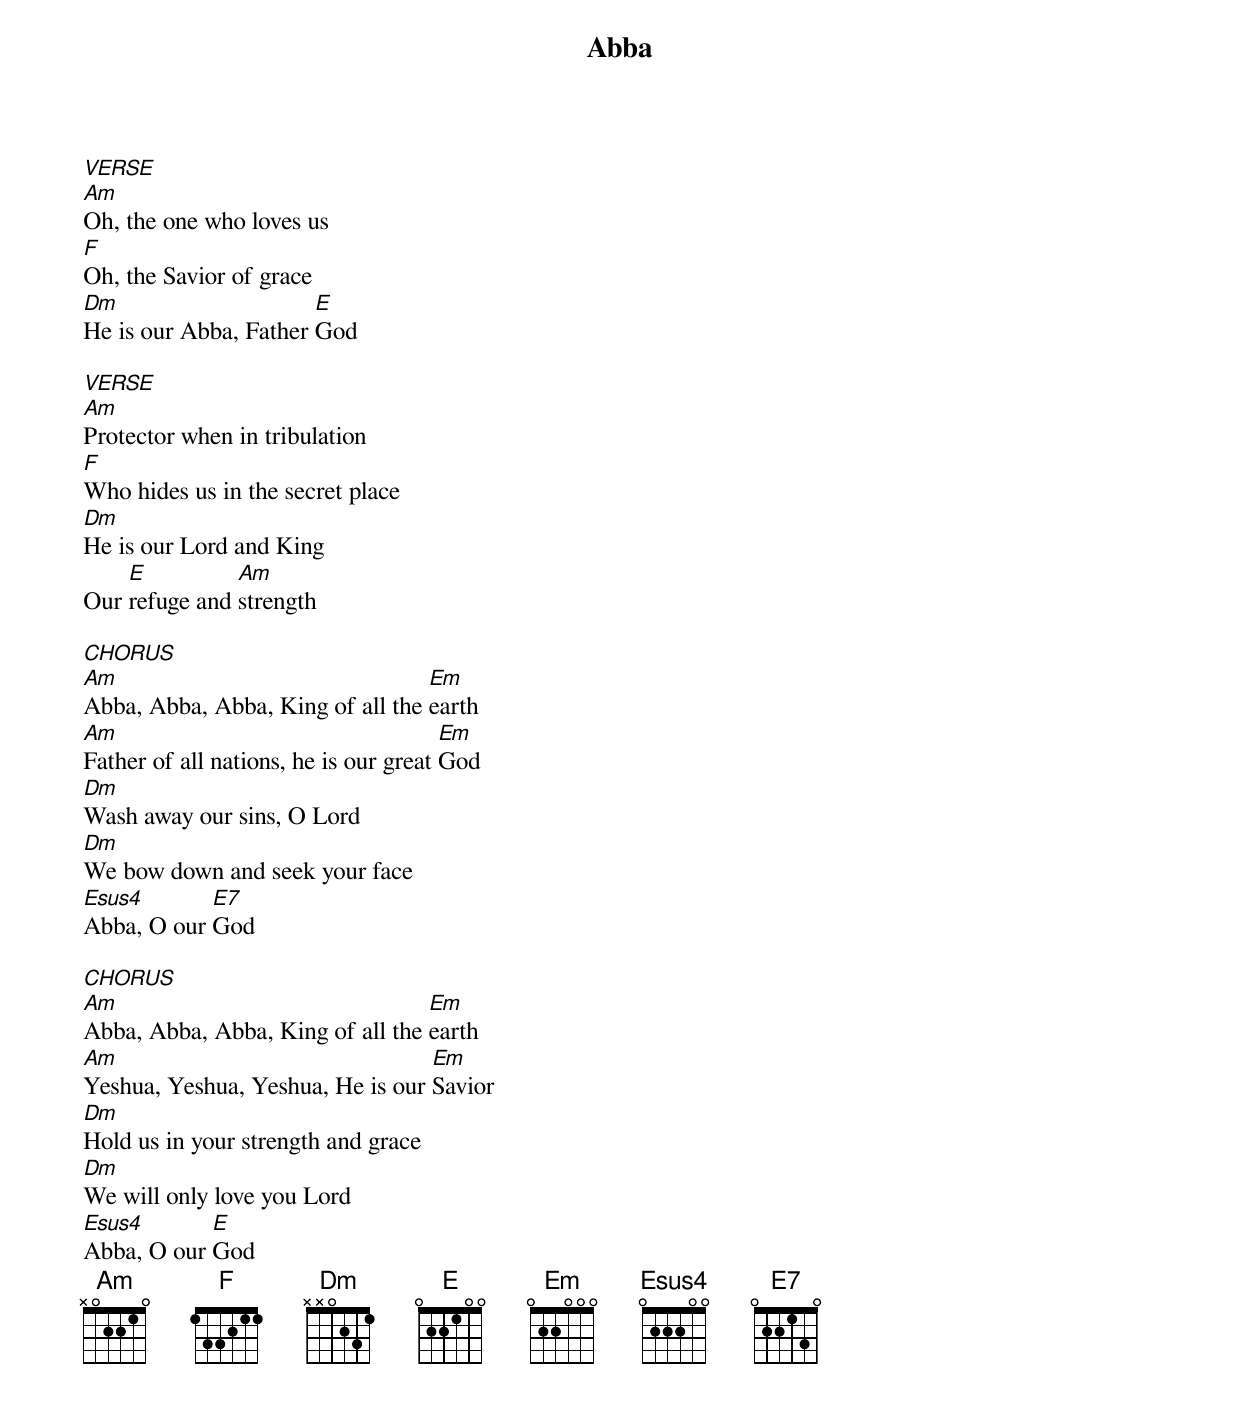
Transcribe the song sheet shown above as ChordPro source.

{title: Abba}
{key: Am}
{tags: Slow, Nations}
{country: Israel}

[VERSE]
[Am]Oh, the one who loves us
[F]Oh, the Savior of grace
[Dm]He is our Abba, Father [E]God

[VERSE]
[Am]Protector when in tribulation
[F]Who hides us in the secret place
[Dm]He is our Lord and King
Our [E]refuge and [Am]strength

[CHORUS]
[Am]Abba, Abba, Abba, King of all the [Em]earth
[Am]Father of all nations, he is our great [Em]God
[Dm]Wash away our sins, O Lord
[Dm]We bow down and seek your face
[Esus4]Abba, O our [E7]God

[CHORUS]
[Am]Abba, Abba, Abba, King of all the [Em]earth
[Am]Yeshua, Yeshua, Yeshua, He is our [Em]Savior
[Dm]Hold us in your strength and grace
[Dm]We will only love you Lord
[Esus4]Abba, O our [E]God
